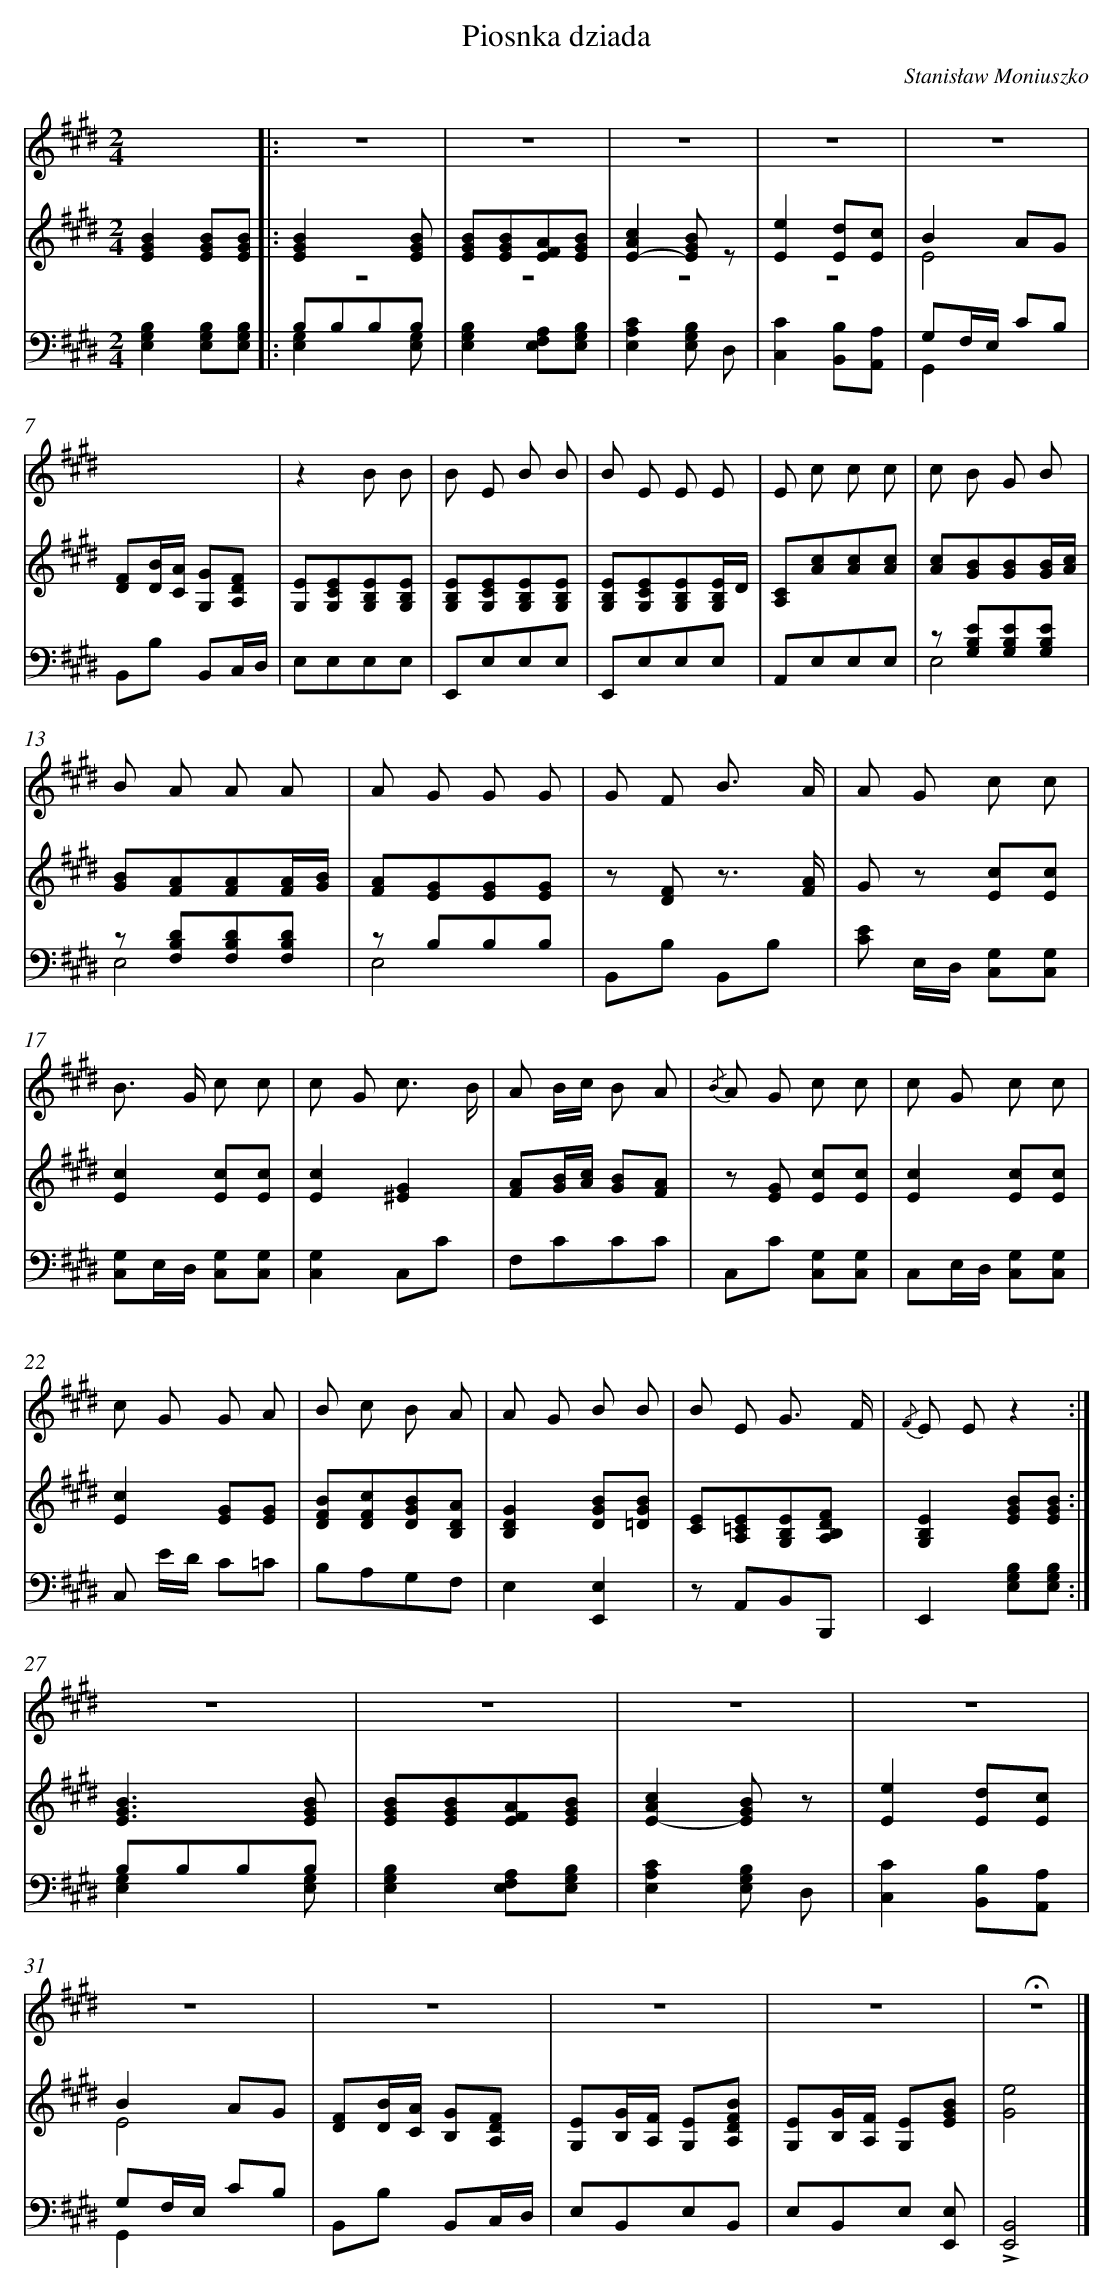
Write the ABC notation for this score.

X:1
T: Piosnka dziada
C: Stanisław Moniuszko
L: 1/8
M: 2/4
V: 1 clef=treble
V: 2 clef=treble
V: 3 clef=bass
K: E
[V:1] x4 ]|:
[V:2] [B2G2E2][BGE][BGE] ]|:
[V:3] [B,2G,2E,2][B,G,E,][B,G,E,] ]|:
[V:1] z4 |
[V:2] [B2G2E2]x [BGE] & z4 |
[V:3] B,B,B,B, & [G,2E,2]x [G,E,] |
[V:1] z4 |
[V:2] [BGE][BGE][AFE][BGE] & z4 |
[V:3] [B,2G,2E,2][A,F,E,][B,G,E,] |
[V:1] z4 |
[V:2] [c2A2E2-][BGE] z & z4 |
[V:3] [C2A,2E,2][B,G,E,] D, |
[V:1] z4 |
[V:2] [e2E2][dE][cE] & z4 |
[V:3] [C2C,2][B,B,,][A,A,,] |
[V:1] z4 |
[V:2] B2AG & E4 |
[V:3] G,F,/E,/ CB, & G,,2x2 |
[V:1] x4 |
[V:2] [FD][B/D/][A/C/] [GG,][FDA,] |
[V:3] B,,B, B,,C,/D,/ |
[V:1] z2B B |
[V:2] [EG,][ECG,][EB,G,][EB,G,] |
[V:3] E,E,E,E, |
[V:1] B E B B |
[V:2] [EB,G,][ECG,][EB,G,][EB,G,] |
[V:3] E,,E,E,E, |
[V:1] B E E E |
[V:2] [EB,G,][ECG,][EB,G,][E/B,/G,/]D/ |
[V:3] E,,E,E,E, |
[V:1] E c c c |
[V:2] [CA,][cA][cA][cA] |
[V:3] A,,E,E,E, |
[V:1] c B G B |
[V:2] [cA][BG][BG][B/G/][c/A/] |
[V:3] z [EB,G,][EB,G,][EB,G,] & E,4 |
[V:1] B A A A |
[V:2] [BG][AF][AF][A/F/][B/G/] |
[V:3] z [DB,F,][DB,F,][DB,F,] & E,4 |
[V:1] A G G G |
[V:2] [AF][GE][GE][GE] |
[V:3] z B,B,B, & E,4 |
[V:1] G F B3/ A/ |
[V:2] z [FD] z3/ [A/F/] |
[V:3] B,,B, B,,B, |
[V:1] A G c c |
[V:2] G z [cE][cE] |
[V:3] [EC] E,/D,/ [G,C,][G,C,] |
[V:1] B> G c c |
[V:2] [c2E2][cE][cE] |
[V:3] [G,C,]E,/D,/ [G,C,][G,C,] |
[V:1] c G c3/ B/ |
[V:2] [c2E2][G2^E2] |
[V:3] [G,2C,2]C,C |
[V:1] A B/c/ B A |
[V:2] [AF][B/G/][c/A/] [BG][AF] |
[V:3] F,CCC |
[V:1] {/B} A G c c |
[V:2] z [GE] [cE][cE] |
[V:3] C,C [G,C,][G,C,] |
[V:1] c G c c |
[V:2] [c2E2][cE][cE] |
[V:3] C,E,/D,/ [G,C,][G,C,] |
[V:1] c G G A |
[V:2] [c2E2][GE][GE] |
[V:3] C, E/D/ C=C |
[V:1] B c B A |
[V:2] [BFD][cFD][BGD][ADB,] |
[V:3] B,A,G,F, |
[V:1] A G B B |
[V:2] [G2D2B,2][BGD][BG=D] |
[V:3] E,2[E,2E,,2] |
[V:1] B E G3/ F/ |
[V:2] [EC][E=CA,][EB,G,][FDB,A,] |
[V:3] z A,,B,,B,,, |
[V:1] {/F} E Ez2 :|]
[V:2] [E2B,2G,2][BGE][BGE] :|]
[V:3] E,,2[B,G,E,][B,G,E,] :|]
[V:1] z4 |
[V:2] [B3G3E3][BGE] |
[V:3] B,B,B,B, & [G,2E,2]x [G,E,] |
[V:1] z4 |
[V:2] [BGE][BGE][AFE][BGE] |
[V:3] [B,2G,2E,2][A,F,E,][B,G,E,] |
[V:1] z4 |
[V:2] [c2A2E2-][BGE] z |
[V:3] [C2A,2E,2][B,G,E,] D, |
[V:1] z4 |
[V:2] [e2E2][dE][cE] |
[V:3] [C2C,2][B,B,,][A,A,,] |
[V:1] z4 |
[V:2] B2AG & E4 |
[V:3] G,F,/E,/ CB, & G,,2x2 |
[V:1] z4 |
[V:2] [FD][B/D/][A/C/] [GB,][FDA,] |
[V:3] B,,B, B,,C,/D,/ |
[V:1] z4 |
[V:2] [EG,][G/B,/][F/A,/] [EG,][BFDA,] |
[V:3] E,B,,E,B,, |
[V:1] z4 |
[V:2] [EG,][G/B,/][F/A,/] [EG,][BGE] |
[V:3] E,B,,E, [E,E,,] |
[V:1] !fermata!z4 |]
[V:2] [e4G4] |]
[V:3] !accent![B,,4E,,4] |]
